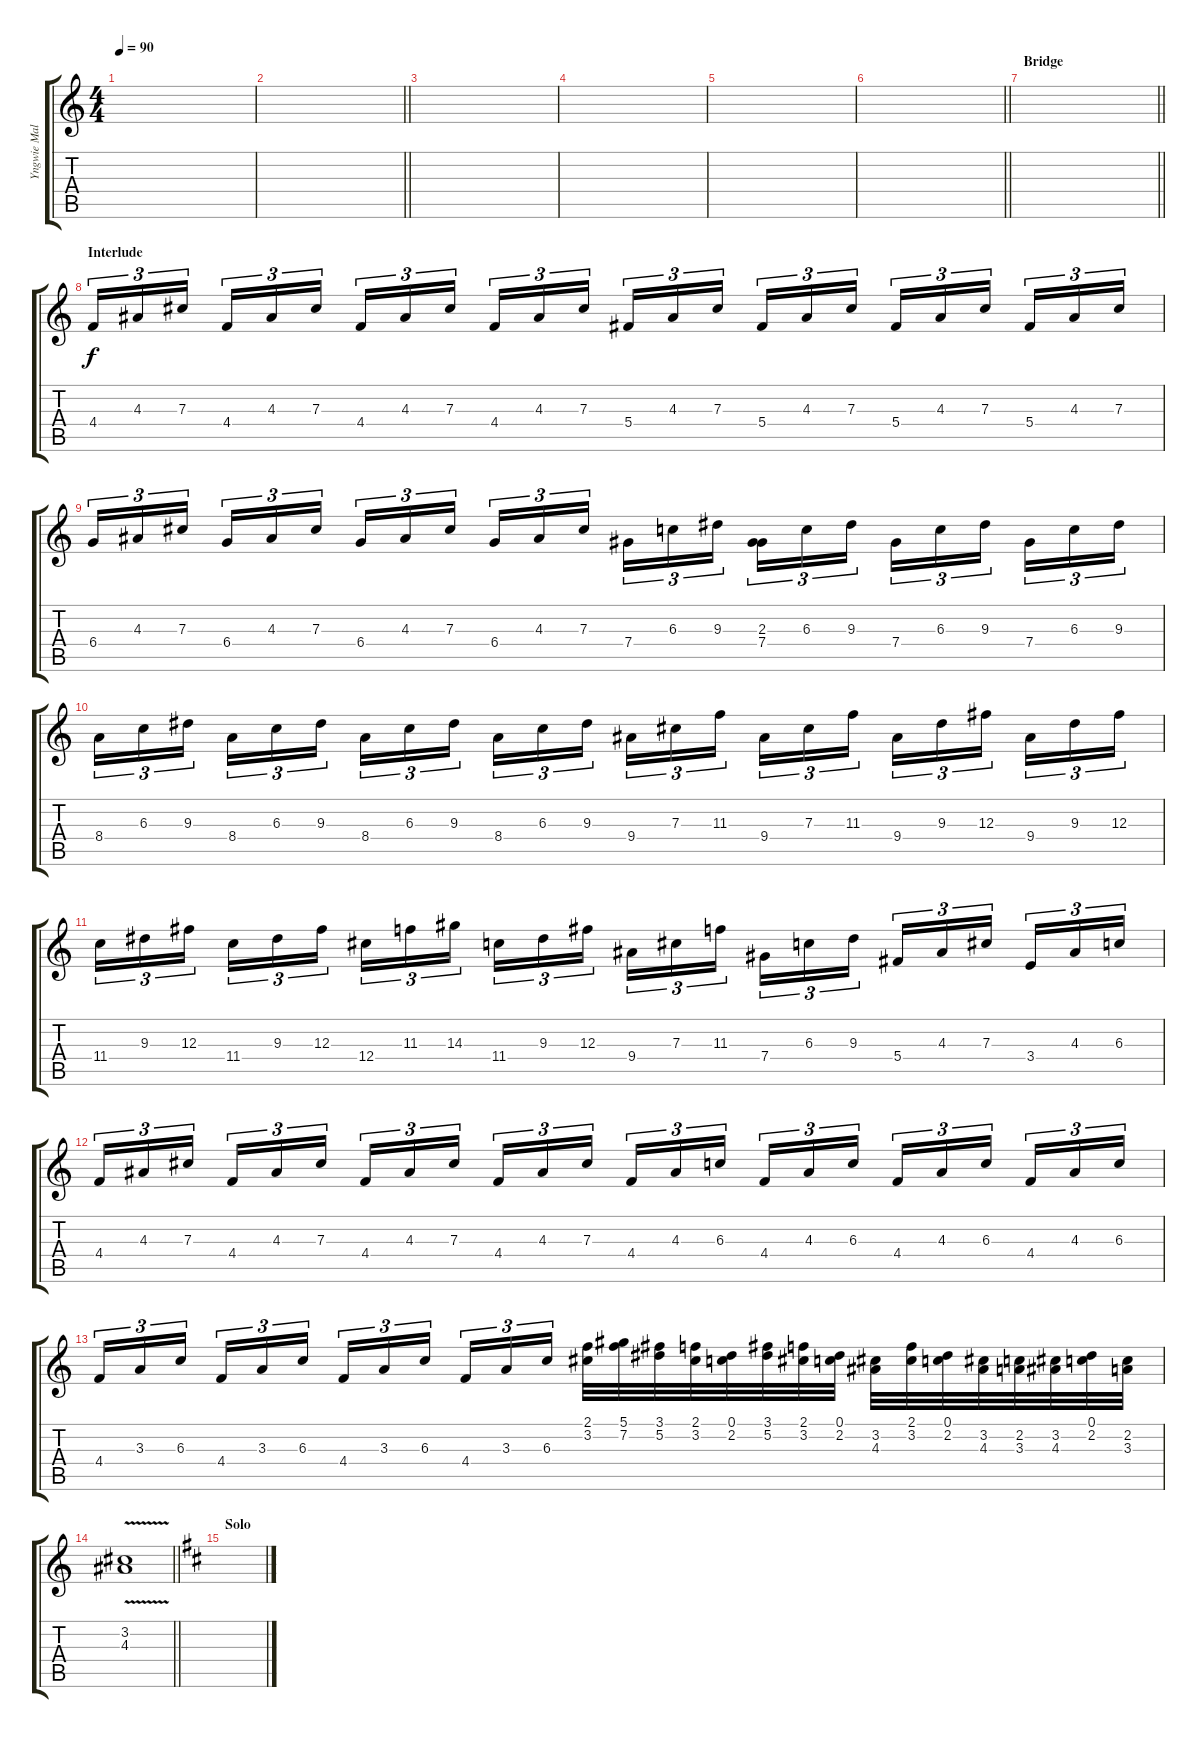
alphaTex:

\track ("Yngwie Malmsteen" "Yngwie Mal") {instrument overdrivenguitar}
\staff {score tabs}
\tuning (Eb4 Bb3 Gb3 Db3 Ab2 Eb2) {hide}
\ts (4 4)
\tempo 90
\clef g2
\ks c
|
\barLineRight lightlight
|
|
|
|
\barLineRight lightlight
|
\section ("" "Bridge")
\barLineRight lightlight
|
\section ("" "Interlude")
4.4.16{tu (3 2)} 4.3.16{tu (3 2)} 7.3.16{tu (3 2) beam splitsecondary} 4.4.16{tu (3 2)} 4.3.16{tu (3 2)} 7.3.16{tu (3 2)} 4.4.16{tu (3 2)} 4.3.16{tu (3 2)} 7.3.16{tu (3 2) beam splitsecondary} 4.4.16{tu (3 2)} 4.3.16{tu (3 2)} 7.3.16{tu (3 2)} 5.4.16{tu (3 2)} 4.3.16{tu (3 2)} 7.3.16{tu (3 2) beam splitsecondary} 5.4.16{tu (3 2)} 4.3.16{tu (3 2)} 7.3.16{tu (3 2)} 5.4.16{tu (3 2)} 4.3.16{tu (3 2)} 7.3.16{tu (3 2) beam splitsecondary} 5.4.16{tu (3 2)} 4.3.16{tu (3 2)} 7.3.16{tu (3 2)} |
6.4.16{tu (3 2)} 4.3.16{tu (3 2)} 7.3.16{tu (3 2) beam splitsecondary} 6.4.16{tu (3 2)} 4.3.16{tu (3 2)} 7.3.16{tu (3 2)} 6.4.16{tu (3 2)} 4.3.16{tu (3 2)} 7.3.16{tu (3 2) beam splitsecondary} 6.4.16{tu (3 2)} 4.3.16{tu (3 2)} 7.3.16{tu (3 2)} 7.4.16{tu (3 2)} 6.3.16{tu (3 2)} 9.3.16{tu (3 2) beam splitsecondary} (2.3 7.4).16{tu (3 2)} 6.3.16{tu (3 2)} 9.3.16{tu (3 2)} 7.4.16{tu (3 2)} 6.3.16{tu (3 2)} 9.3.16{tu (3 2) beam splitsecondary} 7.4.16{tu (3 2)} 6.3.16{tu (3 2)} 9.3.16{tu (3 2)} |
8.4.16{tu (3 2)} 6.3.16{tu (3 2)} 9.3.16{tu (3 2) beam splitsecondary} 8.4.16{tu (3 2)} 6.3.16{tu (3 2)} 9.3.16{tu (3 2)} 8.4.16{tu (3 2)} 6.3.16{tu (3 2)} 9.3.16{tu (3 2) beam splitsecondary} 8.4.16{tu (3 2)} 6.3.16{tu (3 2)} 9.3.16{tu (3 2)} 9.4.16{tu (3 2)} 7.3.16{tu (3 2)} 11.3.16{tu (3 2) beam splitsecondary} 9.4.16{tu (3 2)} 7.3.16{tu (3 2)} 11.3.16{tu (3 2)} 9.4.16{tu (3 2)} 9.3.16{tu (3 2)} 12.3.16{tu (3 2) beam splitsecondary} 9.4.16{tu (3 2)} 9.3.16{tu (3 2)} 12.3.16{tu (3 2)} |
11.4.16{tu (3 2)} 9.3.16{tu (3 2)} 12.3.16{tu (3 2) beam splitsecondary} 11.4.16{tu (3 2)} 9.3.16{tu (3 2)} 12.3.16{tu (3 2)} 12.4.16{tu (3 2)} 11.3.16{tu (3 2)} 14.3.16{tu (3 2) beam splitsecondary} 11.4.16{tu (3 2)} 9.3.16{tu (3 2)} 12.3.16{tu (3 2)} 9.4.16{tu (3 2)} 7.3.16{tu (3 2)} 11.3.16{tu (3 2) beam splitsecondary} 7.4.16{tu (3 2)} 6.3.16{tu (3 2)} 9.3.16{tu (3 2)} 5.4.16{tu (3 2)} 4.3.16{tu (3 2)} 7.3.16{tu (3 2) beam splitsecondary} 3.4.16{tu (3 2)} 4.3.16{tu (3 2)} 6.3.16{tu (3 2)} |
4.4.16{tu (3 2)} 4.3.16{tu (3 2)} 7.3.16{tu (3 2) beam splitsecondary} 4.4.16{tu (3 2)} 4.3.16{tu (3 2)} 7.3.16{tu (3 2)} 4.4.16{tu (3 2)} 4.3.16{tu (3 2)} 7.3.16{tu (3 2) beam splitsecondary} 4.4.16{tu (3 2)} 4.3.16{tu (3 2)} 7.3.16{tu (3 2)} 4.4.16{tu (3 2)} 4.3.16{tu (3 2)} 6.3.16{tu (3 2) beam splitsecondary} 4.4.16{tu (3 2)} 4.3.16{tu (3 2)} 6.3.16{tu (3 2)} 4.4.16{tu (3 2)} 4.3.16{tu (3 2)} 6.3.16{tu (3 2) beam splitsecondary} 4.4.16{tu (3 2)} 4.3.16{tu (3 2)} 6.3.16{tu (3 2)} |
4.4.16{tu (3 2)} 3.3.16{tu (3 2)} 6.3.16{tu (3 2) beam splitsecondary} 4.4.16{tu (3 2)} 3.3.16{tu (3 2)} 6.3.16{tu (3 2)} 4.4.16{tu (3 2)} 3.3.16{tu (3 2)} 6.3.16{tu (3 2) beam splitsecondary} 4.4.16{tu (3 2)} 3.3.16{tu (3 2)} 6.3.16{tu (3 2)} (2.1 3.2).32 (5.1 7.2).32 (3.1 5.2).32 (2.1 3.2).32 (0.1 2.2).32 (3.1 5.2).32 (2.1 3.2).32 (0.1 2.2).32 (3.2 4.3).32 (2.1 3.2).32 (0.1 2.2).32 (3.2 4.3).32 (2.2 3.3).32 (3.2 4.3).32 (0.1 2.2).32 (2.2 3.3).32 |
\barLineRight lightlight
(3.2 4.3{v}).1 |
\section ("" "Solo")
\ks d
